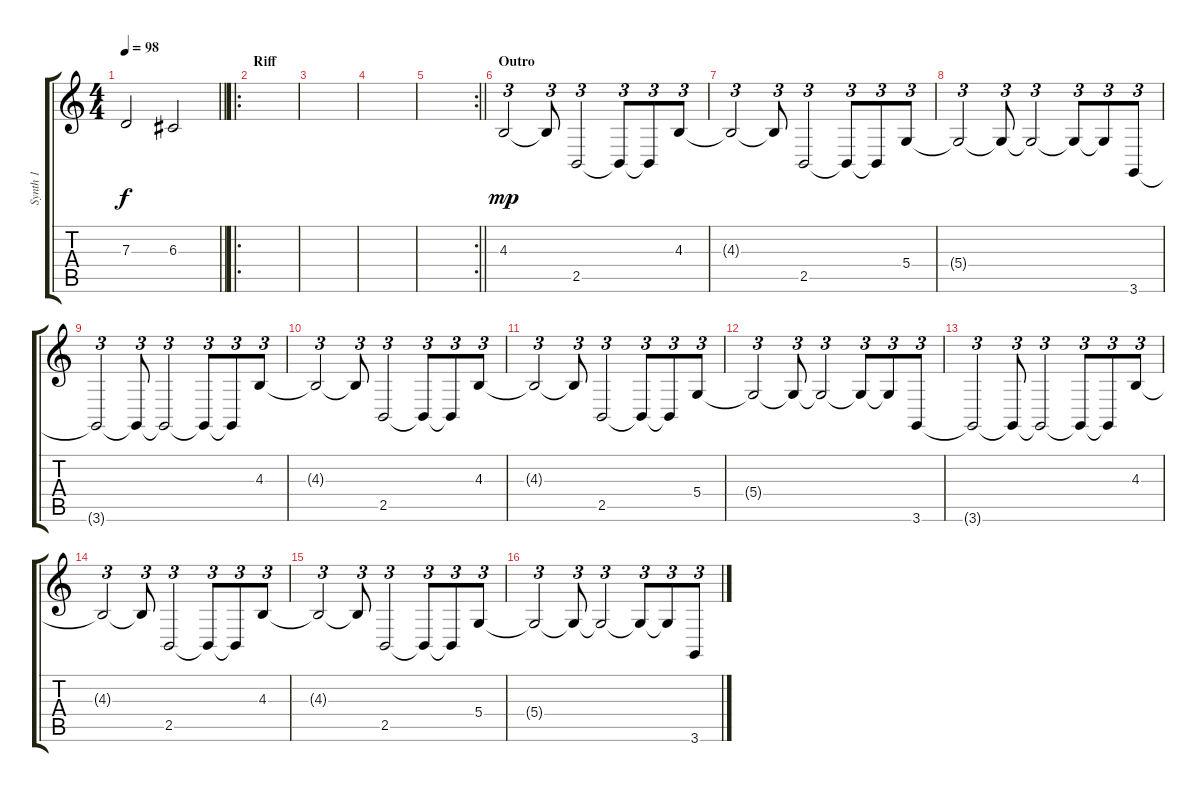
\track ("Synth 1" "Synth 1") {instrument synthstrings1}
\staff {score tabs}
\tuning (E4 B3 G3 D3 A2 E2) {hide}
\ts (4 4)
\tempo 98
\clef g2
\barLineRight lightlight
\ks c
7.3.2{dy f} 6.3.2 |
\ro
\section ("" "Riff")
|
|
|
\rc 2
\barLineRight lightlight
|
\section ("" "Outro")
4.3.2{tu (3 2) dy mp} 4.3{t}.8{tu (3 2)} 2.5.2{tu (3 2)} 2.5{t}.8{tu (3 2)} 2.5{t}.8{tu (3 2)} 4.3.8{tu (3 2)} |
4.3{t}.2{tu (3 2)} 4.3{t}.8{tu (3 2)} 2.5.2{tu (3 2)} 2.5{t}.8{tu (3 2)} 2.5{t}.8{tu (3 2)} 5.4.8{tu (3 2)} |
5.4{t}.2{tu (3 2)} 5.4{t}.8{tu (3 2)} 5.4{t}.2{tu (3 2)} 5.4{t}.8{tu (3 2)} 5.4{t}.8{tu (3 2)} 3.6.8{tu (3 2)} |
3.6{t}.2{tu (3 2)} 3.6{t}.8{tu (3 2)} 3.6{t}.2{tu (3 2)} 3.6{t}.8{tu (3 2)} 3.6{t}.8{tu (3 2)} 4.3.8{tu (3 2)} |
4.3{t}.2{tu (3 2)} 4.3{t}.8{tu (3 2)} 2.5.2{tu (3 2)} 2.5{t}.8{tu (3 2)} 2.5{t}.8{tu (3 2)} 4.3.8{tu (3 2)} |
4.3{t}.2{tu (3 2)} 4.3{t}.8{tu (3 2)} 2.5.2{tu (3 2)} 2.5{t}.8{tu (3 2)} 2.5{t}.8{tu (3 2)} 5.4.8{tu (3 2)} |
5.4{t}.2{tu (3 2)} 5.4{t}.8{tu (3 2)} 5.4{t}.2{tu (3 2)} 5.4{t}.8{tu (3 2)} 5.4{t}.8{tu (3 2)} 3.6.8{tu (3 2)} |
3.6{t}.2{tu (3 2)} 3.6{t}.8{tu (3 2)} 3.6{t}.2{tu (3 2)} 3.6{t}.8{tu (3 2)} 3.6{t}.8{tu (3 2)} 4.3.8{tu (3 2)} |
4.3{t}.2{tu (3 2)} 4.3{t}.8{tu (3 2)} 2.5.2{tu (3 2)} 2.5{t}.8{tu (3 2)} 2.5{t}.8{tu (3 2)} 4.3.8{tu (3 2)} |
4.3{t}.2{tu (3 2)} 4.3{t}.8{tu (3 2)} 2.5.2{tu (3 2)} 2.5{t}.8{tu (3 2)} 2.5{t}.8{tu (3 2)} 5.4.8{tu (3 2)} |
5.4{t}.2{tu (3 2)} 5.4{t}.8{tu (3 2)} 5.4{t}.2{tu (3 2)} 5.4{t}.8{tu (3 2)} 5.4{t}.8{tu (3 2)} 3.6.8{tu (3 2)}
